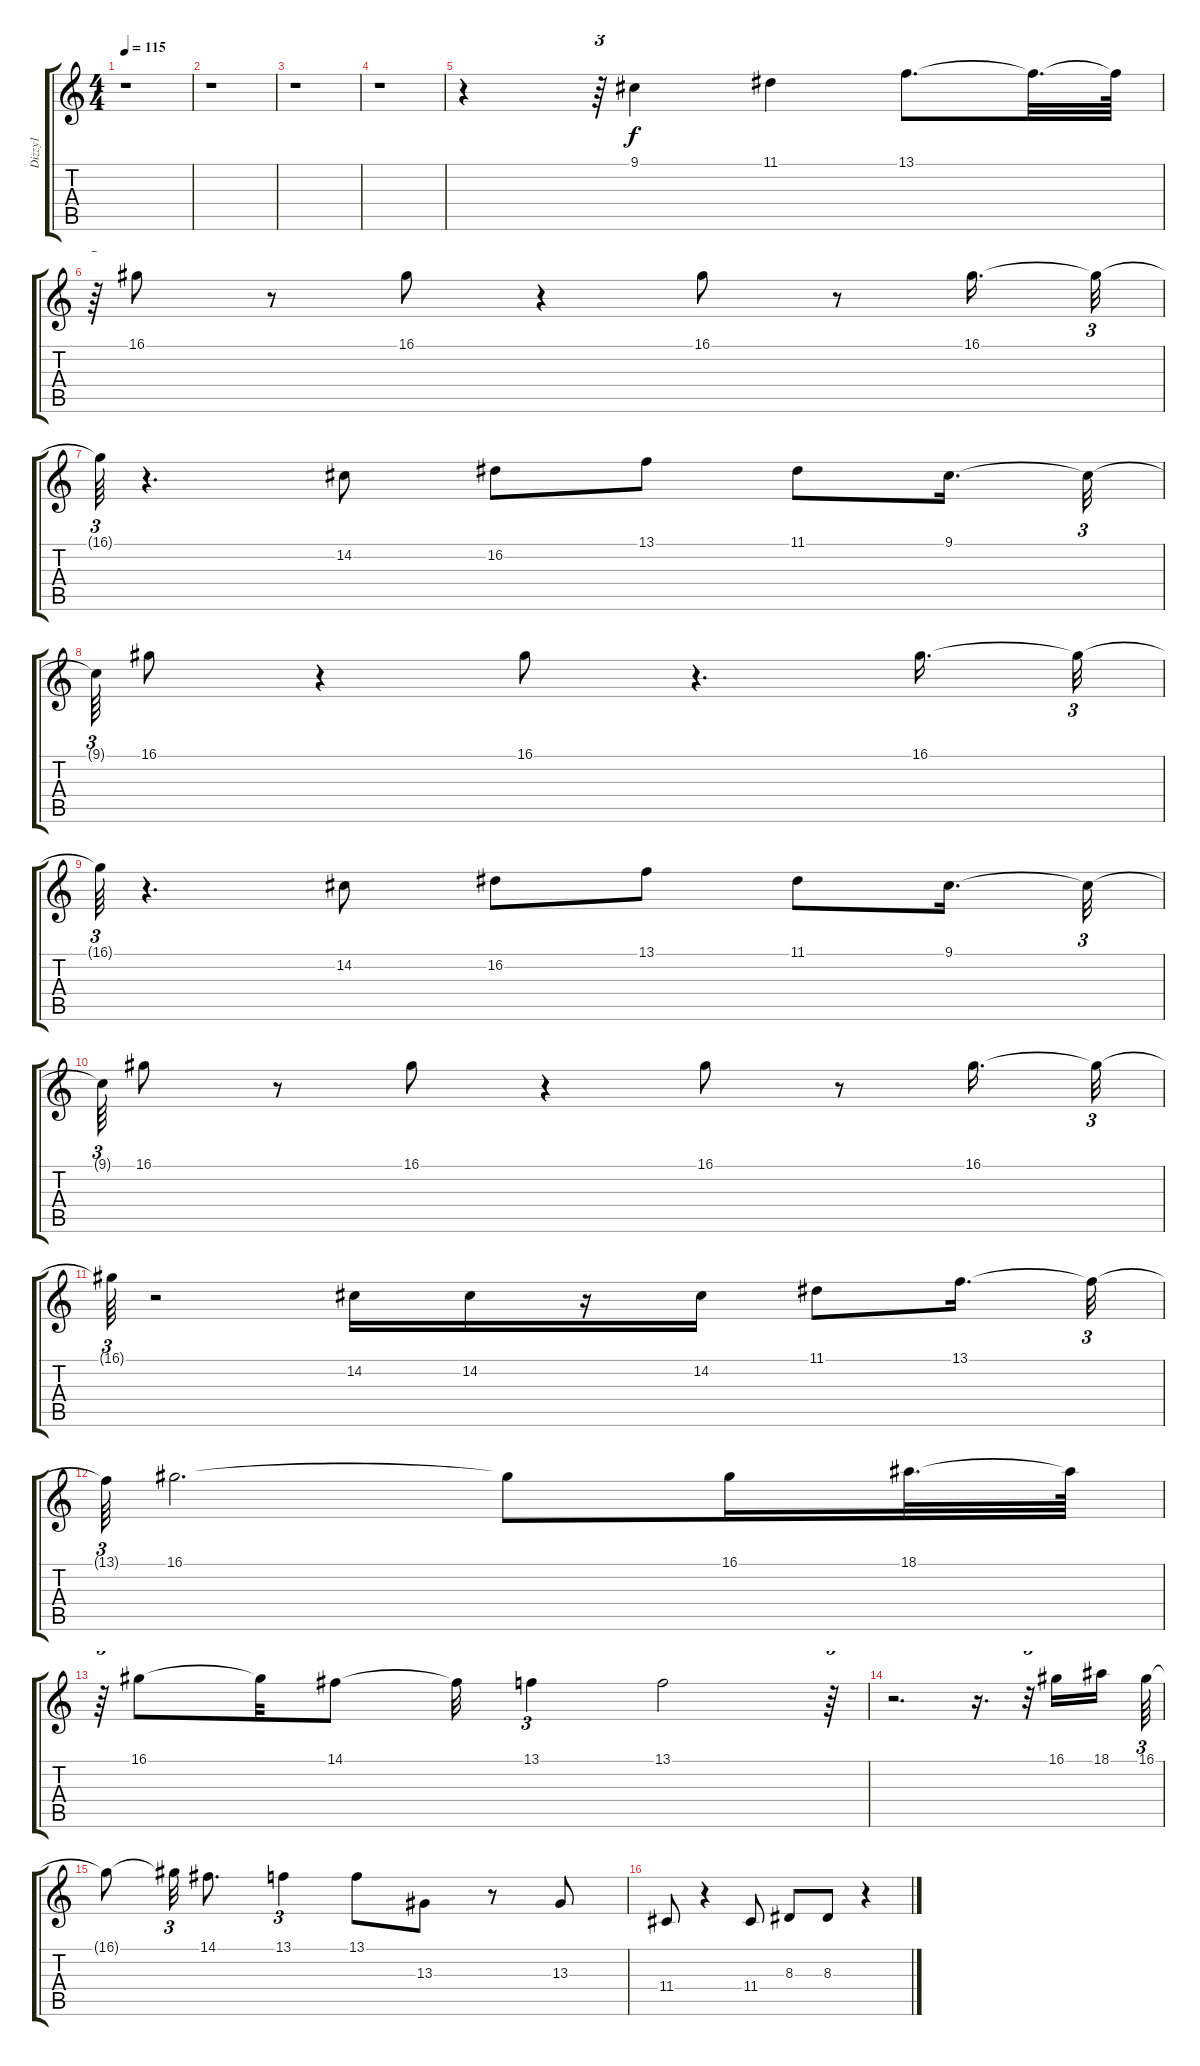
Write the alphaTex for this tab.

\track ("Dizzy1" "Dizzy1") {instrument trumpet}
\staff {score tabs}
\tuning (E4 B3 G3 D3 A2 E2) {hide}
\ts (4 4)
\tempo 115
\clef g2
\ks c
r.1{dy f} |
r.1 |
r.1 |
r.1 |
r.4 r.64{tu (3 2)} 9.1.4{volume 11} 11.1.4{volume 12} 13.1.8{d volume 13} 13.1{t}.32{d} 13.1{t}.64 |
r.64{tu (3 2)} 16.1.8{volume 14} r.8 16.1.8 r.4 16.1.8 r.8 16.1.16{d} 16.1{t}.32{tu (3 2)} |
16.1{t}.64{tu (3 2)} r.4{d} 14.2.8 16.2.8 13.1.8 11.1.8 9.1.16{d} 9.1{t}.32{tu (3 2)} |
9.1{t}.64{tu (3 2)} 16.1.8 r.4 16.1.8 r.4{d} 16.1.16{d} 16.1{t}.32{tu (3 2)} |
16.1{t}.64{tu (3 2)} r.4{d} 14.2.8 16.2.8 13.1.8 11.1.8 9.1.16{d} 9.1{t}.32{tu (3 2)} |
9.1{t}.64{tu (3 2)} 16.1.8 r.8 16.1.8 r.4 16.1.8 r.8 16.1.16{d} 16.1{t}.32{tu (3 2)} |
16.1{t}.64{tu (3 2)} r.2 14.2.16 14.2.16 r.16 14.2.16 11.1.8 13.1.16{d} 13.1{t}.32{tu (3 2)} |
13.1{t}.64{tu (3 2)} 16.1.2{d} 16.1{t}.8 16.1.16 18.1.32{d} 18.1{t}.64 |
r.64{tu (3 2)} 16.1.8 16.1{t}.32 14.1.8 14.1{t}.32 13.1.4{tu (3 2)} 13.1.2 r.64{tu (3 2)} |
r.2{d} r.16{d} r.32{tu (3 2)} 16.1.16 18.1.16 16.1.64{tu (3 2)} |
16.1{t}.8 16.1{t}.32{tu (3 2)} 14.1.8{d} 13.1.4{tu (3 2)} 13.1.8 13.3.8 r.8 13.3.8 |
11.4.8 r.4 11.4.8 8.3.8 8.3.8 r.4
